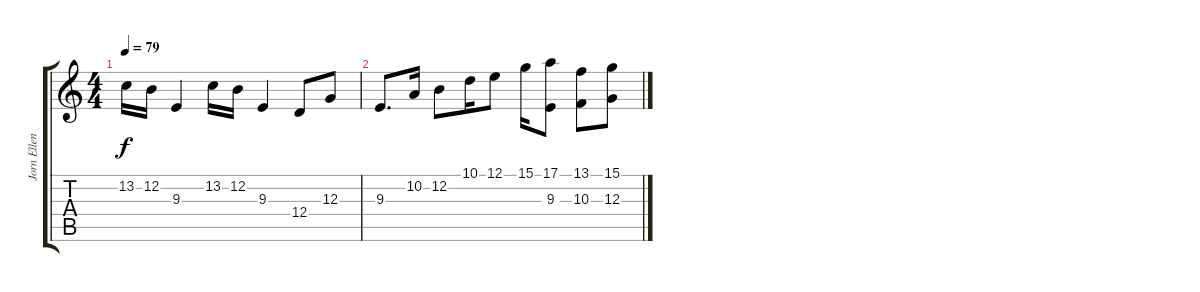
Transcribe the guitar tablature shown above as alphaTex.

\track ("Jorn Ellenbrock" "Jorn Ellen") {instrument acousticgrandpiano}
\staff {score tabs}
\tuning (E4 B3 G3 D3 A2 E2) {hide}
\ts (4 4)
\tempo 79
\clef g2
\ks c
13.2.16{dy f} 12.2.16 9.3.4 13.2.16 12.2.16 9.3.4 12.4.8 12.3.8 |
9.3.8{d} 10.2.16 12.2.8 10.1.16 12.1.8 15.1.16 (17.1 9.3).8 (13.1 10.3).8 (15.1 12.3).8
